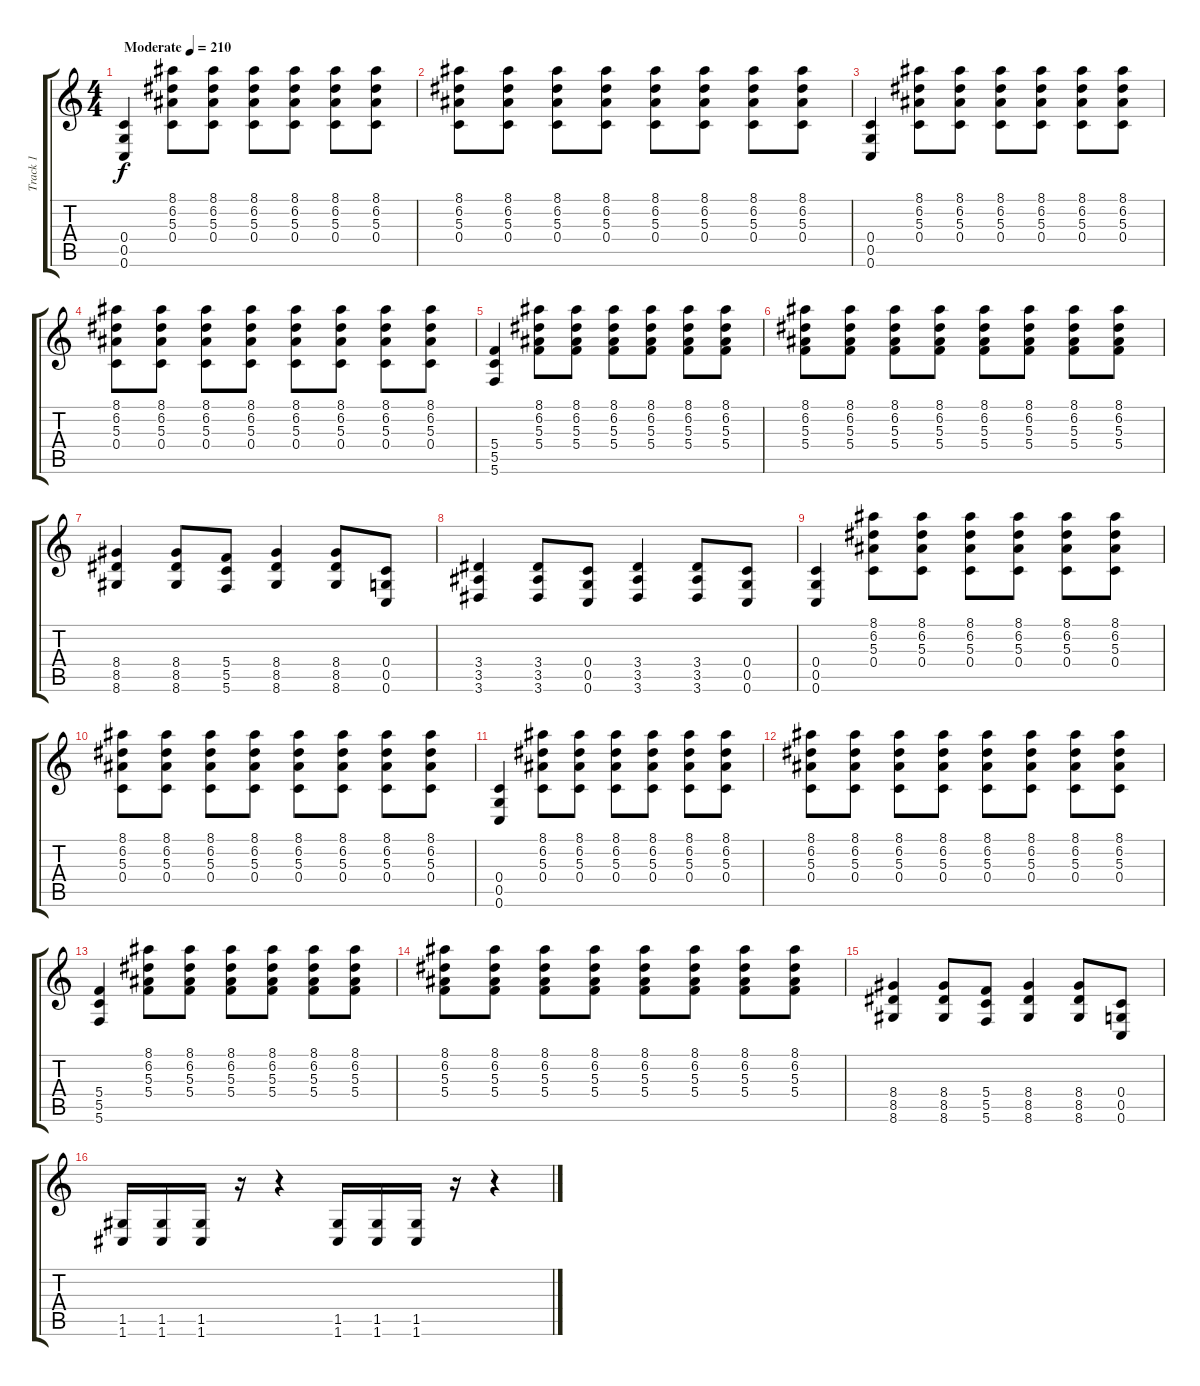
\track ("Track 1" "Track 1") {instrument distortionguitar}
\staff {score tabs}
\tuning (D4 A3 F3 C3 G2 C2) {hide}
\ts (4 4)
\tempo (210 "Moderate")
\clef g2
\ks c
(0.4 0.5 0.6).4{dy f instrument distortionguitar} (8.1 6.2 5.3 0.4).8 (8.1 6.2 5.3 0.4).8 (8.1 6.2 5.3 0.4).8 (8.1 6.2 5.3 0.4).8 (8.1 6.2 5.3 0.4).8 (8.1 6.2 5.3 0.4).8 |
(8.1 6.2 5.3 0.4).8 (8.1 6.2 5.3 0.4).8 (8.1 6.2 5.3 0.4).8 (8.1 6.2 5.3 0.4).8 (8.1 6.2 5.3 0.4).8 (8.1 6.2 5.3 0.4).8 (8.1 6.2 5.3 0.4).8 (8.1 6.2 5.3 0.4).8 |
(0.4 0.5 0.6).4 (8.1 6.2 5.3 0.4).8 (8.1 6.2 5.3 0.4).8 (8.1 6.2 5.3 0.4).8 (8.1 6.2 5.3 0.4).8 (8.1 6.2 5.3 0.4).8 (8.1 6.2 5.3 0.4).8 |
(8.1 6.2 5.3 0.4).8 (8.1 6.2 5.3 0.4).8 (8.1 6.2 5.3 0.4).8 (8.1 6.2 5.3 0.4).8 (8.1 6.2 5.3 0.4).8 (8.1 6.2 5.3 0.4).8 (8.1 6.2 5.3 0.4).8 (8.1 6.2 5.3 0.4).8 |
(5.4 5.5 5.6).4 (8.1 6.2 5.3 5.4).8 (8.1 6.2 5.3 5.4).8 (8.1 6.2 5.3 5.4).8 (8.1 6.2 5.3 5.4).8 (8.1 6.2 5.3 5.4).8 (8.1 6.2 5.3 5.4).8 |
(8.1 6.2 5.3 5.4).8 (8.1 6.2 5.3 5.4).8 (8.1 6.2 5.3 5.4).8 (8.1 6.2 5.3 5.4).8 (8.1 6.2 5.3 5.4).8 (8.1 6.2 5.3 5.4).8 (8.1 6.2 5.3 5.4).8 (8.1 6.2 5.3 5.4).8 |
(8.4 8.5 8.6).4 (8.4 8.5 8.6).8 (5.4 5.5 5.6).8 (8.4 8.5 8.6).4 (8.4 8.5 8.6).8 (0.4 0.5 0.6).8 |
(3.4 3.5 3.6).4 (3.4 3.5 3.6).8 (0.4 0.5 0.6).8 (3.4 3.5 3.6).4 (3.4 3.5 3.6).8 (0.4 0.5 0.6).8 |
(0.4 0.5 0.6).4 (8.1 6.2 5.3 0.4).8 (8.1 6.2 5.3 0.4).8 (8.1 6.2 5.3 0.4).8 (8.1 6.2 5.3 0.4).8 (8.1 6.2 5.3 0.4).8 (8.1 6.2 5.3 0.4).8 |
(8.1 6.2 5.3 0.4).8 (8.1 6.2 5.3 0.4).8 (8.1 6.2 5.3 0.4).8 (8.1 6.2 5.3 0.4).8 (8.1 6.2 5.3 0.4).8 (8.1 6.2 5.3 0.4).8 (8.1 6.2 5.3 0.4).8 (8.1 6.2 5.3 0.4).8 |
(0.4 0.5 0.6).4 (8.1 6.2 5.3 0.4).8 (8.1 6.2 5.3 0.4).8 (8.1 6.2 5.3 0.4).8 (8.1 6.2 5.3 0.4).8 (8.1 6.2 5.3 0.4).8 (8.1 6.2 5.3 0.4).8 |
(8.1 6.2 5.3 0.4).8 (8.1 6.2 5.3 0.4).8 (8.1 6.2 5.3 0.4).8 (8.1 6.2 5.3 0.4).8 (8.1 6.2 5.3 0.4).8 (8.1 6.2 5.3 0.4).8 (8.1 6.2 5.3 0.4).8 (8.1 6.2 5.3 0.4).8 |
(5.4 5.5 5.6).4 (8.1 6.2 5.3 5.4).8 (8.1 6.2 5.3 5.4).8 (8.1 6.2 5.3 5.4).8 (8.1 6.2 5.3 5.4).8 (8.1 6.2 5.3 5.4).8 (8.1 6.2 5.3 5.4).8 |
(8.1 6.2 5.3 5.4).8 (8.1 6.2 5.3 5.4).8 (8.1 6.2 5.3 5.4).8 (8.1 6.2 5.3 5.4).8 (8.1 6.2 5.3 5.4).8 (8.1 6.2 5.3 5.4).8 (8.1 6.2 5.3 5.4).8 (8.1 6.2 5.3 5.4).8 |
(8.4 8.5 8.6).4 (8.4 8.5 8.6).8 (5.4 5.5 5.6).8 (8.4 8.5 8.6).4 (8.4 8.5 8.6).8 (0.4 0.5 0.6).8 |
(1.5 1.6).16 (1.5 1.6).16 (1.5 1.6).16 r.16 r.4 (1.5 1.6).16 (1.5 1.6).16 (1.5 1.6).16 r.16 r.4
